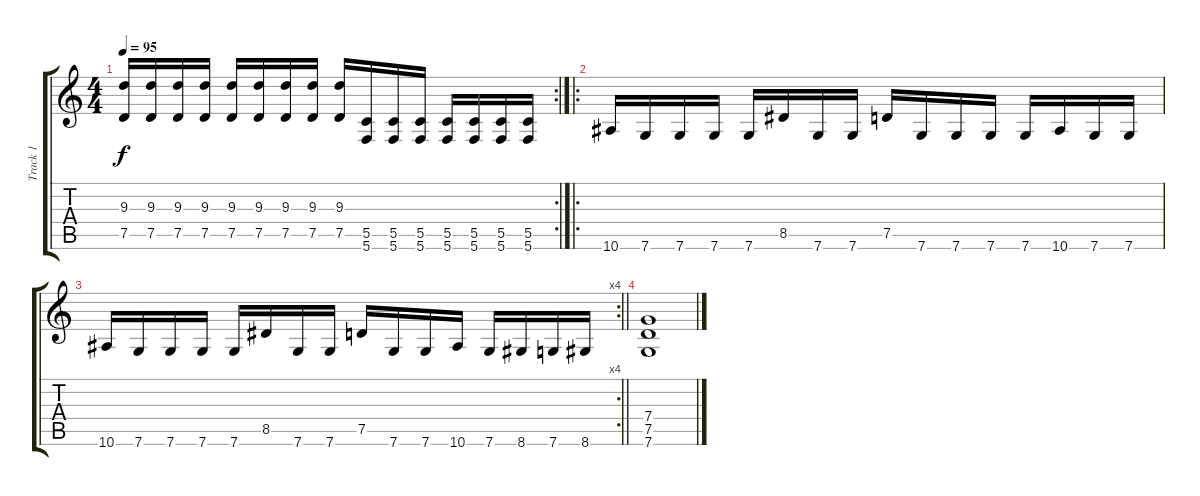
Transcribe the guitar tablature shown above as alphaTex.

\track ("Track 1" "Track 1") {instrument distortionguitar}
\staff {score tabs}
\tuning (D4 A3 F3 C3 G2 C2) {hide}
\rc 2
\ts (4 4)
\tempo 95
\clef g2
\ks c
(9.3 7.5).16{dy f} (9.3 7.5).16 (9.3 7.5).16 (9.3 7.5).16 (9.3 7.5).16 (9.3 7.5).16 (9.3 7.5).16 (9.3 7.5).16 (9.3 7.5).16 (5.5 5.6).16 (5.5 5.6).16 (5.5 5.6).16 (5.5 5.6).16 (5.5 5.6).16 (5.5 5.6).16 (5.5 5.6).16 |
\ro
10.6.16{volume 8 instrument distortionguitar} 7.6.16 7.6.16 7.6.16 7.6.16 8.5.16 7.6.16 7.6.16 7.5.16 7.6.16 7.6.16 7.6.16 7.6.16 10.6.16 7.6.16 7.6.16 |
\rc 4
\barLineRight lightlight
10.6.16 7.6.16 7.6.16 7.6.16 7.6.16 8.5.16 7.6.16 7.6.16 7.5.16 7.6.16 7.6.16 10.6.16 7.6.16 8.6.16 7.6.16 8.6.16 |
(7.4 7.5 7.6).1
